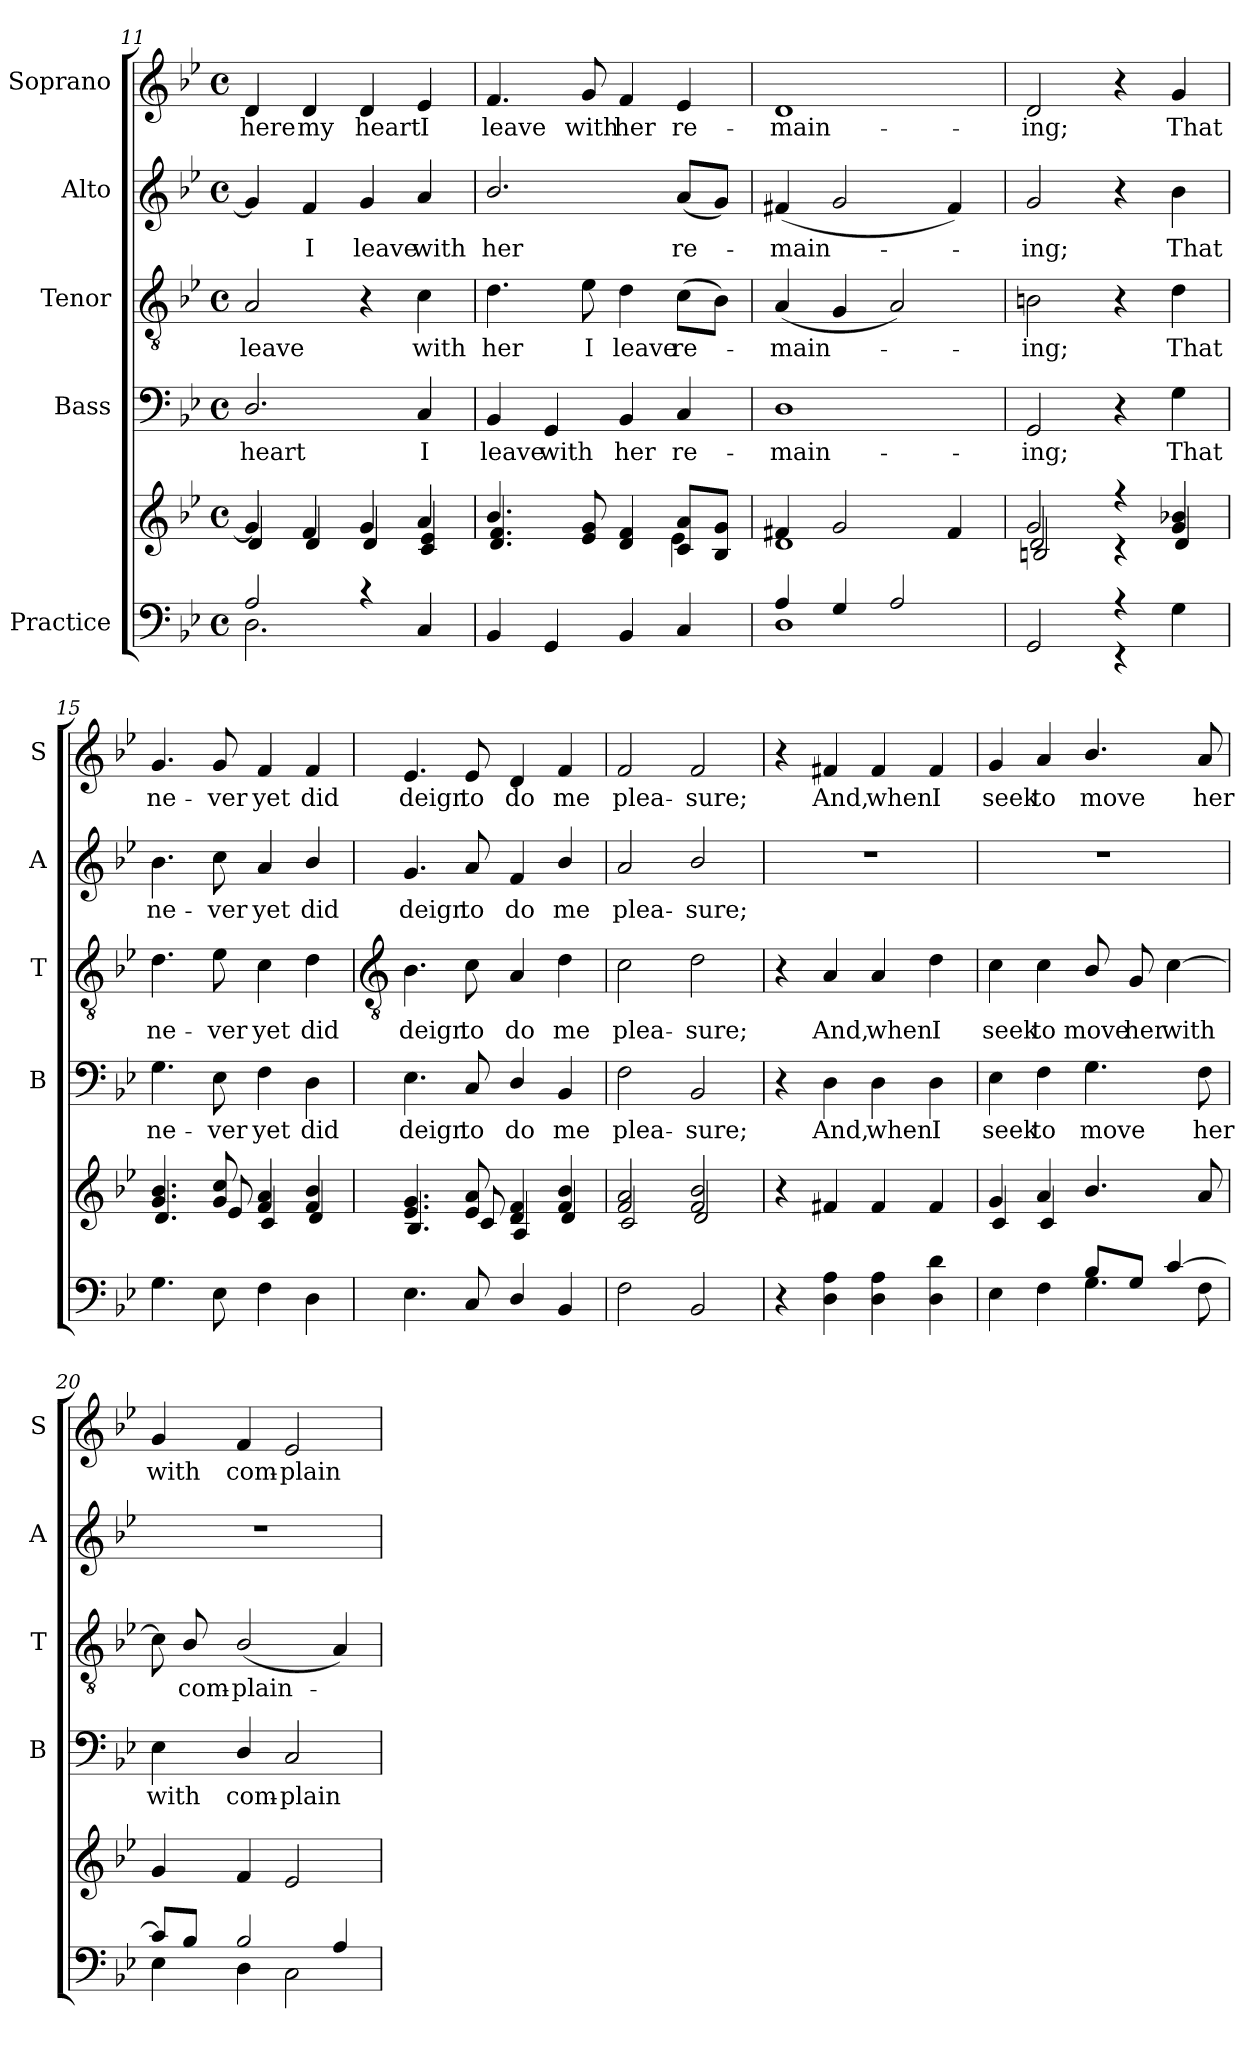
**kern	**kern	**kern	**text	**kern	**text	**kern	**text	**kern	**text
*part5	*part5	*part4	*part4	*part3	*part3	*part2	*part2	*part1	*part1
*staff6	*staff5	*staff4	*staff4	*staff3	*staff3	*staff2	*staff2	*staff1	*staff1
*I"Practice	*	*I"Bass	*	*I"Tenor	*	*I"Alto	*	*I"Soprano	*
*	*	*I'B	*	*I'T	*	*I'A	*	*I'S	*
!!LO:LB:g=z
*clefF4	*clefG2	*clefF4	*	*clefGv2	*	*clefG2	*	*clefG2	*
*k[b-e-]	*k[b-e-]	*k[b-e-]	*	*k[b-e-]	*	*k[b-e-]	*	*k[b-e-]	*
*B-:	*B-:	*B-:	*	*B-:	*	*B-:	*	*B-:	*
*M4/4	*M4/4	*M4/4	*	*M4/4	*	*M4/4	*	*M4/4	*
*met(c)	*met(c)	*met(c)	*	*met(c)	*	*met(c)	*	*met(c)	*
=11	=11	=11	=11	=11	=11	=11	=11	=11	=11
*^	*^	*	*	*	*	*	*	*	*
!	!	!	!	!	!LO:LY:b	!	!LO:LY:b	!	!	!	!LO:LY:b
2A/	2.D	4g/]	4d/	2.D/	heart	2A	leave	4g]	.	4d	here
!	!	!	!	!	!	!	!	!	!LO:LY:b	!	!LO:LY:b
.	.	4f/	4d/	.	.	.	.	4f	I	4d	my
!	!	!	!	!	!	!	!	!	!LO:LY:b	!	!LO:LY:b
4r	.	4g/	4d/	.	.	4r	.	4g	leave	4d	heart
!	!	!	!	!	!LO:LY:b	!	!LO:LY:b	!	!LO:LY:b	!	!LO:LY:b
4C	4ryy	4a/	4c/ 4e-/	4C	I	4c	with	4a	with	4e-	I
=12	=12	=12	=12	=12	=12	=12	=12	=12	=12	=12	=12
!	!	!	!	!	!LO:LY:b	!	!LO:LY:b	!	!LO:LY:b	!	!LO:LY:b
4BB-	2ryy	4.b-/	4.d/ 4.f/	4BB-	leave	4.d	her	2.b-/	her	4.f	leave
!	!	!	!	!	!LO:LY:b	!	!	!	!	!	!
4GG	.	.	.	4GG	with	.	.	.	.	.	.
!	!	!	!	!	!	!	!LO:LY:b	!	!	!	!LO:LY:b
.	.	8e-/ 8g/	8ryy	.	.	8e-	I	.	.	8g	with
!	!	!	!	!	!LO:LY:b	!	!LO:LY:b	!	!	!	!LO:LY:b
4BB-	2ryy	4d/ 4f/	4ryy	4BB-	her	4d	leave	.	.	4f	her
!	!	!	!	!	!LO:LY:b	!	!LO:LY:b	!	!LO:LY:b	!	!LO:LY:b
4C	.	8c/ 8a/L	4e-\	4C	re-	(>8cL	re-	(<8aL	re-	4e-	re-
.	.	8B-/ 8g/J	.	.	.	8B-J)	.	8gJ)	.	.	.
=13	=13	=13	=13	=13	=13	=13	=13	=13	=13	=13	=13
!	!	!	!	!	!LO:LY:b	!	!LO:LY:b	!	!LO:LY:b	!	!LO:LY:b
4A/	1D	4f#X/	1d\	1D	-main-	(<4A	main-	(<4f#X	main-	1d	-main-
4G/	.	2g/	.	.	.	4G	.	2g	.	.	.
2A/	.	.	.	.	.	2A)	.	.	.	.	.
.	.	4f#/	.	.	.	.	.	4f#)	.	.	.
=14	=14	=14	=14	=14	=14	=14	=14	=14	=14	=14	=14
*	*	*	*^	*	*	*	*	*	*	*	*
!	!	!	!	!	!	!LO:LY:b	!	!LO:LY:b	!	!LO:LY:b	!	!LO:LY:b
2ryy	2GG	2g/	2d/	2Bn	2GG	-ing;	2Bn	ing;	2g	ing;	2d	-ing;
4r	4r	4r	4r	2ryy	4r	.	4r	.	4r	.	4r	.
!	!	!	!	!	!	!LO:LY:b	!	!LO:LY:b	!	!LO:LY:b	!	!LO:LY:b
4G	4ryy	4g/ 4b-X/	4d/	.	4G	That	4d	That	4b-	That	4g	That
*	*	*	*v	*v	*	*	*	*	*	*	*	*
=15	=15	=15	=15	=15	=15	=15	=15	=15	=15	=15	=15
!	!	!	!	!	!LO:LY:b	!	!LO:LY:b	!	!LO:LY:b	!	!LO:LY:b
4.G	2ryy	4.g/ 4.b-/	4.d/	4.G	ne-	4.d	ne-	4.b-	ne-	4.g	ne-
!	!	!	!	!	!LO:LY:b	!	!LO:LY:b	!	!LO:LY:b	!	!LO:LY:b
8E-	.	8g/ 8cc/	8e-/	8E-	-ver	8e-	-ver	8cc	-ver	8g	-ver
!	!	!	!	!	!LO:LY:b	!	!LO:LY:b	!	!LO:LY:b	!	!LO:LY:b
4F	2ryy	4f/ 4a/	4c/	4F	yet	4c	yet	4a	yet	4f	yet
!	!	!	!	!	!LO:LY:b	!	!LO:LY:b	!	!LO:LY:b	!	!LO:LY:b
4D	.	4f/ 4b-/	4d/	4D	did	4d	did	4b-/	did	4f	did
!!LO:LB:g=z
=16	=16	=16	=16	=16	=16	=16	=16	=16	=16	=16	=16
*	*	*	*	*	*	*clefGv2	*	*	*	*	*
!	!	!	!	!	!LO:LY:b	!	!LO:LY:b	!	!LO:LY:b	!	!LO:LY:b
4.E-	2ryy	4.e-/ 4.g/	4.B-/	4.E-	deign	4.B-	deign	4.g	deign	4.e-	deign
!	!	!	!	!	!LO:LY:b	!	!LO:LY:b	!	!LO:LY:b	!	!LO:LY:b
8C	.	8e-/ 8a/	8c/	8C	to	8c	to	8a	to	8e-	to
!	!	!	!	!	!LO:LY:b	!	!LO:LY:b	!	!LO:LY:b	!	!LO:LY:b
4D/	2ryy	4d/ 4f/	4A/	4D/	do	4A	do	4f	do	4d	do
!	!	!	!	!	!LO:LY:b	!	!LO:LY:b	!	!LO:LY:b	!	!LO:LY:b
4BB-	.	4f/ 4b-/	4d/	4BB-	me	4d	me	4b-/	me	4f	me
=17	=17	=17	=17	=17	=17	=17	=17	=17	=17	=17	=17
!	!	!	!	!	!LO:LY:b	!	!LO:LY:b	!	!LO:LY:b	!	!LO:LY:b
2F	2ryy	2f/ 2a/	2c/	2F	plea-	2c	plea-	2a	plea-	2f	plea-
!	!	!	!	!	!LO:LY:b	!	!LO:LY:b	!	!LO:LY:b	!	!LO:LY:b
2BB-	2ryy	2f/ 2b-/	2d/	2BB-	-sure;	2d	-sure;	2b-/	-sure;	2f	-sure;
=18	=18	=18	=18	=18	=18	=18	=18	=18	=18	=18	=18
4r	2ryy	4r	2ryy	4r	.	4r	.	1r	.	4r	.
!	!	!	!	!	!LO:LY:b	!	!LO:LY:b	!	!	!	!LO:LY:b
4D 4A	.	4f#X/	.	4D	And,	4A	And,	.	.	4f#X	And,
!	!	!	!	!	!LO:LY:b	!	!LO:LY:b	!	!	!	!LO:LY:b
4D 4A	2ryy	4f#/	2ryy	4D	when	4A	when	.	.	4f#	when
!	!	!	!	!	!LO:LY:b	!	!LO:LY:b	!	!	!	!LO:LY:b
4D 4d	.	4f#/	.	4D	I	4d	I	.	.	4f#	I
=19	=19	=19	=19	=19	=19	=19	=19	=19	=19	=19	=19
!	!	!	!	!	!LO:LY:b	!	!LO:LY:b	!	!	!	!LO:LY:b
4E-	2ryy	4g/	4c/	4E-	seek	4c	seek	1r	.	4g	seek
!	!	!	!	!	!LO:LY:b	!	!LO:LY:b	!	!	!	!LO:LY:b
4F	.	4a/	4c/	4F	to	4c	to	.	.	4a	to
!	!	!	!	!	!LO:LY:b	!	!LO:LY:b	!	!	!	!LO:LY:b
8B-/L	4.G	4.b-/	2ryy	4.G	move	8B-/	move	.	.	4.b-/	move
!	!	!	!	!	!	!	!LO:LY:b	!	!	!	!
8G/J	.	.	.	.	.	8G	her	.	.	.	.
!	!	!	!	!	!	!	!LO:LY:b	!	!	!	!
[4c/	.	.	.	.	.	[4c	with	.	.	.	.
!	!	!	!	!	!LO:LY:b	!	!	!	!	!	!LO:LY:b
.	8F	8a/	.	8F	her	.	.	.	.	8a	her
=20	=20	=20	=20	=20	=20	=20	=20	=20	=20	=20	=20
!	!	!	!	!	!LO:LY:b	!	!	!	!	!	!LO:LY:b
8c/L]	4E-	4g/	2ryy	4E-	with	8c]	.	1r	.	4g	with
!	!	!	!	!	!	!	!LO:LY:b	!	!	!	!
8B-/J	.	.	.	.	.	8B-/	com-	.	.	.	.
!	!	!	!	!	!LO:LY:b	!	!LO:LY:b	!	!	!	!LO:LY:b
2B-/	4D	4f/	.	4D/	com-	(<2B-/	-plain-	.	.	4f	com-
!	!	!	!	!	!LO:LY:b	!	!	!	!	!	!LO:LY:b
.	2C\	2e-/	2ryy	2C	-plain-	.	.	.	.	2e-	-plain-
4A/	.	.	.	.	.	4A)	.	.	.	.	.
*v	*v	*	*	*	*	*	*	*	*	*	*
*	*v	*v	*	*	*	*	*	*	*	*
=	=	=	=	=	=	=	=	=	=
*-	*-	*-	*-	*-	*-	*-	*-	*-	*-
